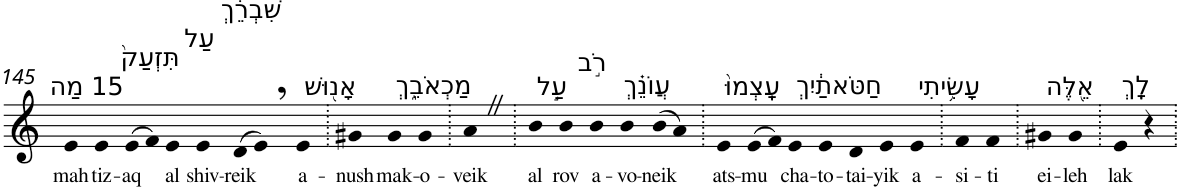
**kern	**text
*part1	*part1
*staff1	*staff1
*I"Piano	*
*I'Pno	*
!!LO:PB:g=z
*clefG2	*
*k[]	*
=145	=145
!LO:TX:a:t=15 מַה	!
!	!LO:LY:b
4e	mah
!LO:TX:a:t=תִּזְעַק֙	!
!	!LO:LY:b
4e	tiz-
!	!LO:LY:b
(>8e	-aq
8f)	.
!LO:TX:a:t=עַל	!
!	!LO:LY:b
4e	al
!LO:TX:a:t=שִׁבְרֵ֔ךְ	!
!	!LO:LY:b
4e	shiv-
!	!LO:LY:b
(>8d	-reik
8e,)	.
!LO:TX:a:t=אָנ֖וּשׁ	!
!	!LO:LY:b
4e	a-
=146.	=146.
!	!LO:LY:b
4g#X	-nush
!LO:TX:a:t=מַכְאֹבֵ֑ךְ	!
!	!LO:LY:b
4g#	mak-
!	!LO:LY:b
4g#	-o-
=147.	=147.
!	!LO:LY:b
4aZ	-veik
=148.	=148.
!LO:TX:a:t=עַ֣ל	!
!	!LO:LY:b
4b	al
!LO:TX:a:t=רֹ֣ב	!
!	!LO:LY:b
4b	rov
!LO:TX:a:t=עֲוֺנֵ֗ךְ	!
!	!LO:LY:b
4b	a-
!	!LO:LY:b
4b	-vo-
!	!LO:LY:b
(>8b	-neik
8a)	.
=149.	=149.
!LO:TX:a:t=עָֽצְמוּ֙	!
!	!LO:LY:b
4e	ats-
!	!LO:LY:b
(>8e	-mu
8f)	.
!LO:TX:a:t=חַטֹּאתַ֔יִךְ	!
!	!LO:LY:b
4e	cha-
!	!LO:LY:b
4e	-to-
!	!LO:LY:b
4d	-tai-
!	!LO:LY:b
4e	-yik
!LO:TX:a:t=עָשִׂ֥יתִי	!
!	!LO:LY:b
4e	a-
=150.	=150.
!	!LO:LY:b
4f	-si-
!	!LO:LY:b
4f	-ti
=151.	=151.
!LO:TX:a:t=אֵ֖לֶּה	!
!	!LO:LY:b
4g#X	ei-
!	!LO:LY:b
4g#	-leh
=152.	=152.
!LO:TX:a:t=לָֽךְ	!
!	!LO:LY:b
4e	lak
4r	.
=.	=.
*-	*-
